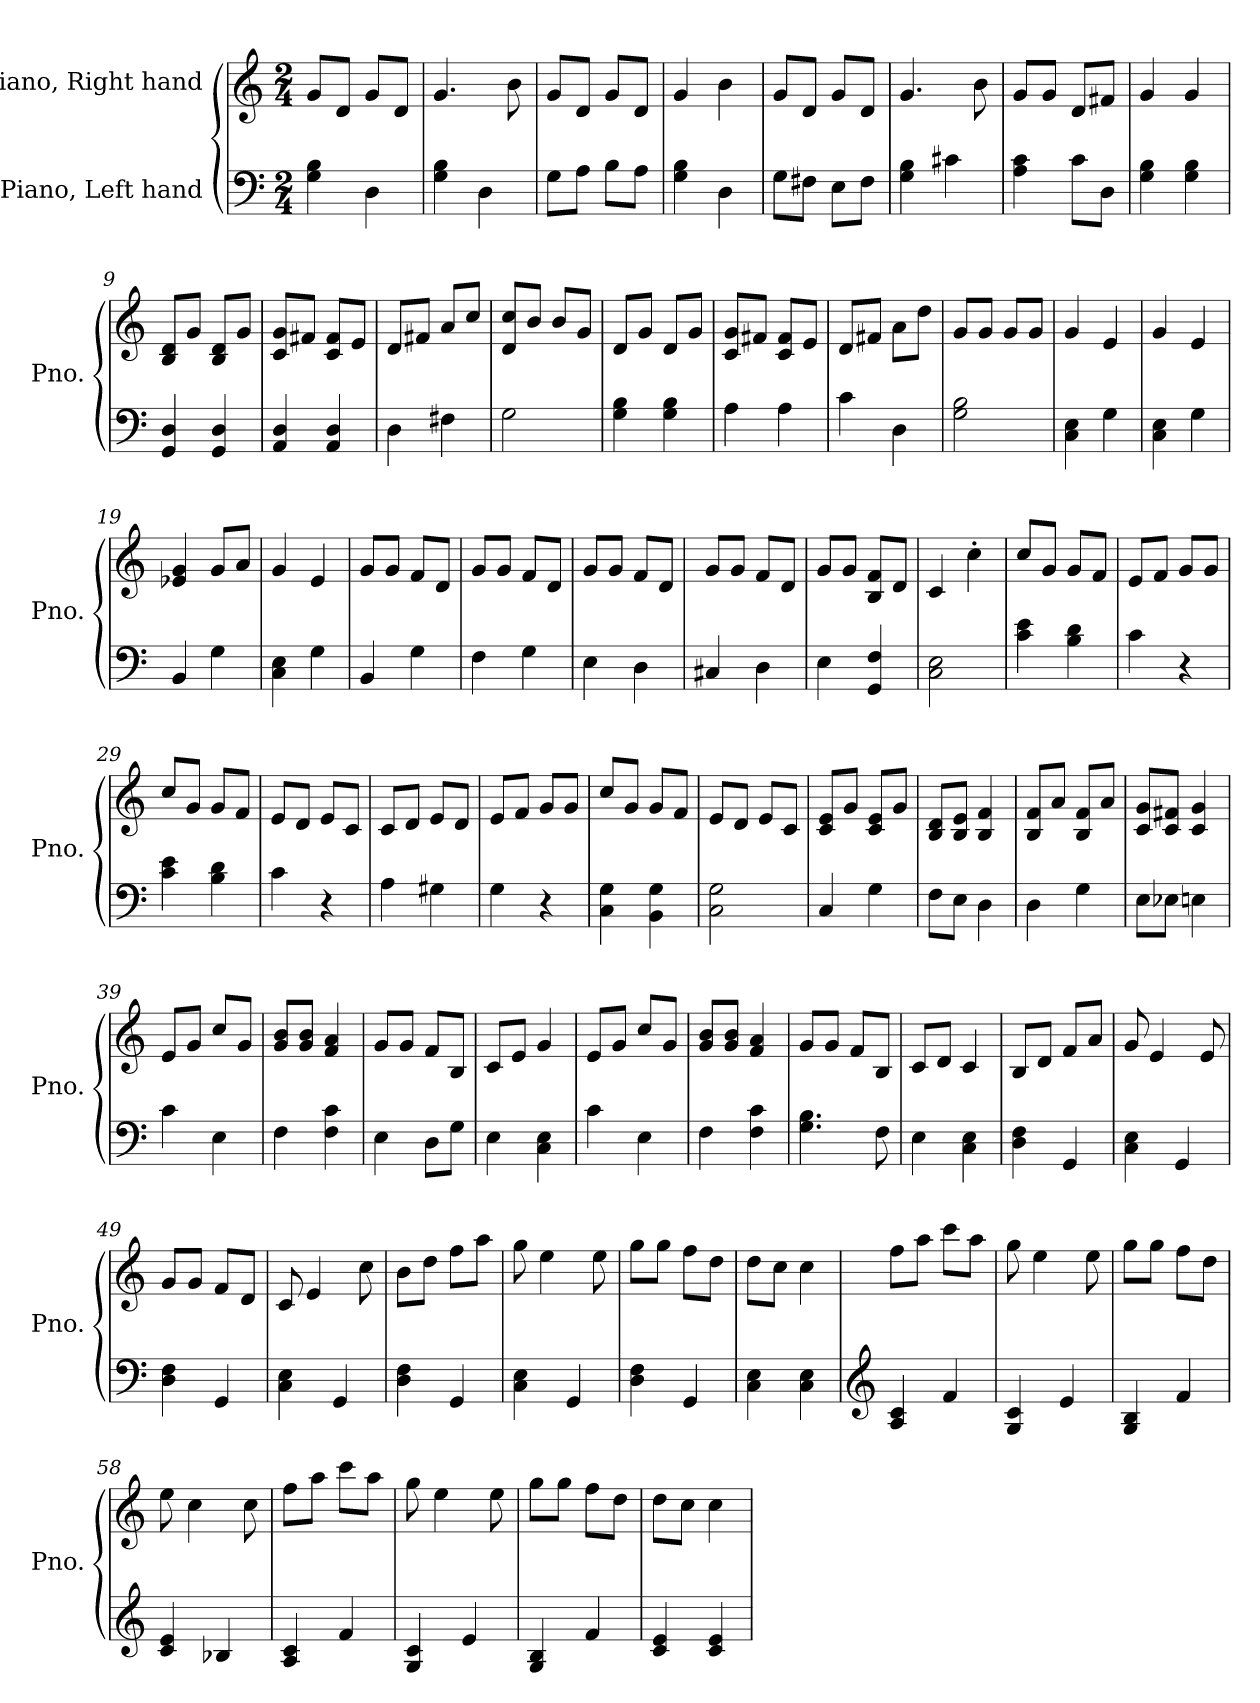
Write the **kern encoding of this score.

**kern	**kern
*part2	*part1
*staff2	*staff1
*I"Piano, Left hand	*I"Piano, Right hand
*I'Pno.	*I'Pno.
*clefF4	*clefG2
*k[]	*k[]
*M2/4	*M2/4
*MM120	*MM120
=1	=1
4G\ 4B\	8g/L
.	8d/J
4D\	8g/L
.	8d/J
=2	=2
4G\ 4B\	4.g/
4D\	.
.	8b\
=3	=3
8G\L	8g/L
8A\J	8d/J
8B\L	8g/L
8A\J	8d/J
=4	=4
4G\ 4B\	4g/
4D\	4b\
=5	=5
8G\L	8g/L
8F#X\J	8d/J
8E\L	8g/L
8F#\J	8d/J
=6	=6
4G\ 4B\	4.g/
4c#X\	.
.	8b\
=7	=7
4A\ 4c\	8g/L
.	8g/J
8c\L	8d/L
8D\J	8f#X/J
=8	=8
4G\ 4B\	4g/
4G\ 4B\	4g/
!!LO:LB:g=z
=9	=9
4GG/ 4D/	8B/ 8d/L
.	8g/J
4GG/ 4D/	8B/ 8d/L
.	8g/J
=10	=10
4AA/ 4D/	8c/ 8g/L
.	8f#X/J
4AA/ 4D/	8c/ 8f#/L
.	8e/J
=11	=11
4D\	8d/L
.	8f#X/J
4F#X\	8a/L
.	8cc/J
=12	=12
2G\	8d/ 8cc/L
.	8b/J
.	8b/L
.	8g/J
=13	=13
4G\ 4B\	8d/L
.	8g/J
4G\ 4B\	8d/L
.	8g/J
=14	=14
4A\	8c/ 8g/L
.	8f#X/J
4A\	8c/ 8f#/L
.	8e/J
=15	=15
4c\	8d/L
.	8f#X/J
4D\	8a\L
.	8dd\J
=16	=16
2G\ 2B\	8g/L
.	8g/J
.	8g/L
.	8g/J
!!LO:LB:g=z
=17	=17
4C\ 4E\	4g/
4G\	4e/
=18	=18
4C\ 4E\	4g/
4G\	4e/
=19	=19
4BB/	4e-X/ 4g/
4G\	8g/L
.	8a/J
=20	=20
4C\ 4E\	4g/
4G\	4e/
=21	=21
4BB/	8g/L
.	8g/J
4G\	8f/L
.	8d/J
=22	=22
4F\	8g/L
.	8g/J
4G\	8f/L
.	8d/J
=23	=23
4E\	8g/L
.	8g/J
4D\	8f/L
.	8d/J
=24	=24
4C#X/	8g/L
.	8g/J
4D\	8f/L
.	8d/J
=25	=25
4E\	8g/L
.	8g/J
4GG/ 4F/	8B/ 8f/L
.	8d/J
=26	=26
2C\ 2E\	4c/
.	4cc'\
!!LO:LB:g=z
=27	=27
4c\ 4e\	8cc/L
.	8g/J
4B\ 4d\	8g/L
.	8f/J
=28	=28
4c\	8e/L
.	8f/J
4r	8g/L
.	8g/J
=29	=29
4c\ 4e\	8cc/L
.	8g/J
4B\ 4d\	8g/L
.	8f/J
=30	=30
4c\	8e/L
.	8d/J
4r	8e/L
.	8c/J
=31	=31
4A\	8c/L
.	8d/J
4G#X\	8e/L
.	8d/J
=32	=32
4G\	8e/L
.	8f/J
4r	8g/L
.	8g/J
=33	=33
4C\ 4G\	8cc/L
.	8g/J
4BB\ 4G\	8g/L
.	8f/J
=34	=34
2C\ 2G\	8e/L
.	8d/J
.	8e/L
.	8c/J
!!LO:LB:g=z
=35	=35
4C/	8c/ 8e/L
.	8g/J
4G\	8c/ 8e/L
.	8g/J
=36	=36
8F\L	8B/ 8d/L
8E\J	8B/ 8e/J
4D\	4B/ 4f/
=37	=37
4D\	8B/ 8f/L
.	8a/J
4G\	8B/ 8f/L
.	8a/J
=38	=38
8E\L	8c/ 8g/L
8E-X\J	8c/ 8f#X/J
4En\	4c/ 4g/
=39	=39
4c\	8e/L
.	8g/J
4E\	8cc/L
.	8g/J
=40	=40
4F\	8g/ 8b/L
.	8g/ 8b/J
4F\ 4c\	4f/ 4a/
=41	=41
4E\	8g/L
.	8g/J
8D\L	8f/L
8G\J	8B/J
=42	=42
4E\	8c/L
.	8e/J
4C\ 4E\	4g/
=43	=43
4c\	8e/L
.	8g/J
4E\	8cc/L
.	8g/J
!!LO:LB:g=z
=44	=44
4F\	8g/ 8b/L
.	8g/ 8b/J
4F\ 4c\	4f/ 4a/
=45	=45
4.G\ 4.B\	8g/L
.	8g/J
.	8f/L
8F\	8B/J
=46	=46
4E\	8c/L
.	8d/J
4C\ 4E\	4c/
=47	=47
4D\ 4F\	8B/L
.	8d/J
4GG/	8f/L
.	8a/J
=48	=48
4C\ 4E\	8g/
.	4e/
4GG/	.
.	8e/
=49	=49
4D\ 4F\	8g/L
.	8g/J
4GG/	8f/L
.	8d/J
=50	=50
4C\ 4E\	8c/
.	4e/
4GG/	.
.	8cc\
=51	=51
4D\ 4F\	8b\L
.	8dd\J
4GG/	8ff\L
.	8aa\J
=52	=52
4C\ 4E\	8gg\
.	4ee\
4GG/	.
.	8ee\
!!LO:PB:g=z
=53	=53
4D\ 4F\	8gg\L
.	8gg\J
4GG/	8ff\L
.	8dd\J
=54	=54
4C\ 4E\	8dd\L
.	8cc\J
4C\ 4E\	4cc\
=55	=55
*clefG2	*
4A/ 4c/	8ff\L
.	8aa\J
4f/	8ccc\L
.	8aa\J
=56	=56
4G/ 4c/	8gg\
.	4ee\
4e/	.
.	8ee\
=57	=57
4G/ 4B/	8gg\L
.	8gg\J
4f/	8ff\L
.	8dd\J
=58	=58
4c/ 4e/	8ee\
.	4cc\
4B-X/	.
.	8cc\
=59	=59
4A/ 4c/	8ff\L
.	8aa\J
4f/	8ccc\L
.	8aa\J
=60	=60
4G/ 4c/	8gg\
.	4ee\
4e/	.
.	8ee\
!!LO:LB:g=z
=61	=61
4G/ 4B/	8gg\L
.	8gg\J
4f/	8ff\L
.	8dd\J
=62	=62
4c/ 4e/	8dd\L
.	8cc\J
4c/ 4e/	4cc\
=	=
*-	*-
